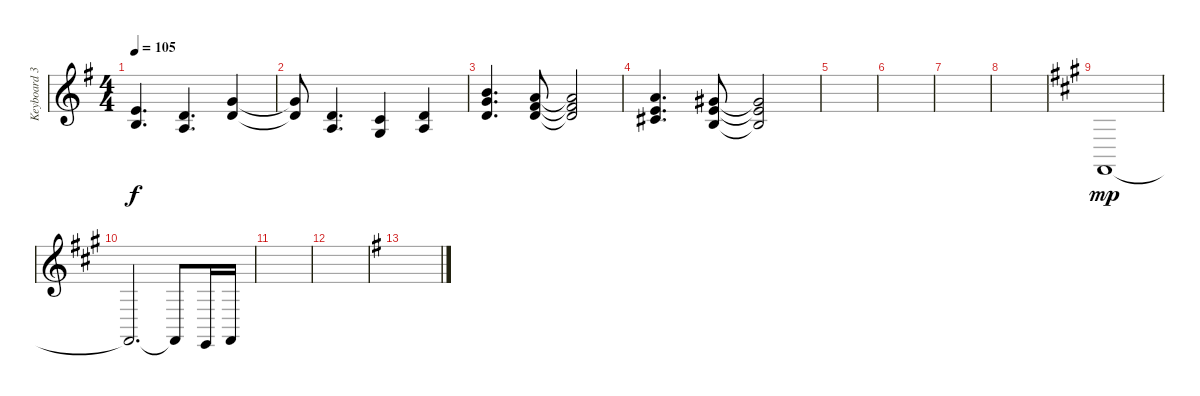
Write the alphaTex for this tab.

\track ("Keyboard 3" "Keyboard 3") {instrument tremolostrings}
\staff {score}
\tuning (E4 B3 G3 D3 A2 E2) {hide}
\ts (4 4)
\tempo 105
\clef g2
\ks eminor
(0.1 0.2).4{d dy f} (3.2 2.3).4{d} (3.1 3.2).4 |
(3.1{t} 3.2{t}).8 (3.2 2.3).4{d} (1.2 0.3).4 (3.2 2.3).4 |
(3.1 3.2 16.3).4{d} (2.1 3.2 14.3).8 (2.1{t} 3.2{t} 14.3{t}).2 |
(0.1 2.2 14.3).4{d} (0.1 0.2 13.3).8 (0.1{t} 0.2{t} 13.3{t}).2 |
|
|
|
|
\ks f#minor
2.6.1{dy mp} |
2.6{t}.2{d} 2.6{t}.8 0.6.16 2.6.16 |
|
|
\ks eminor
